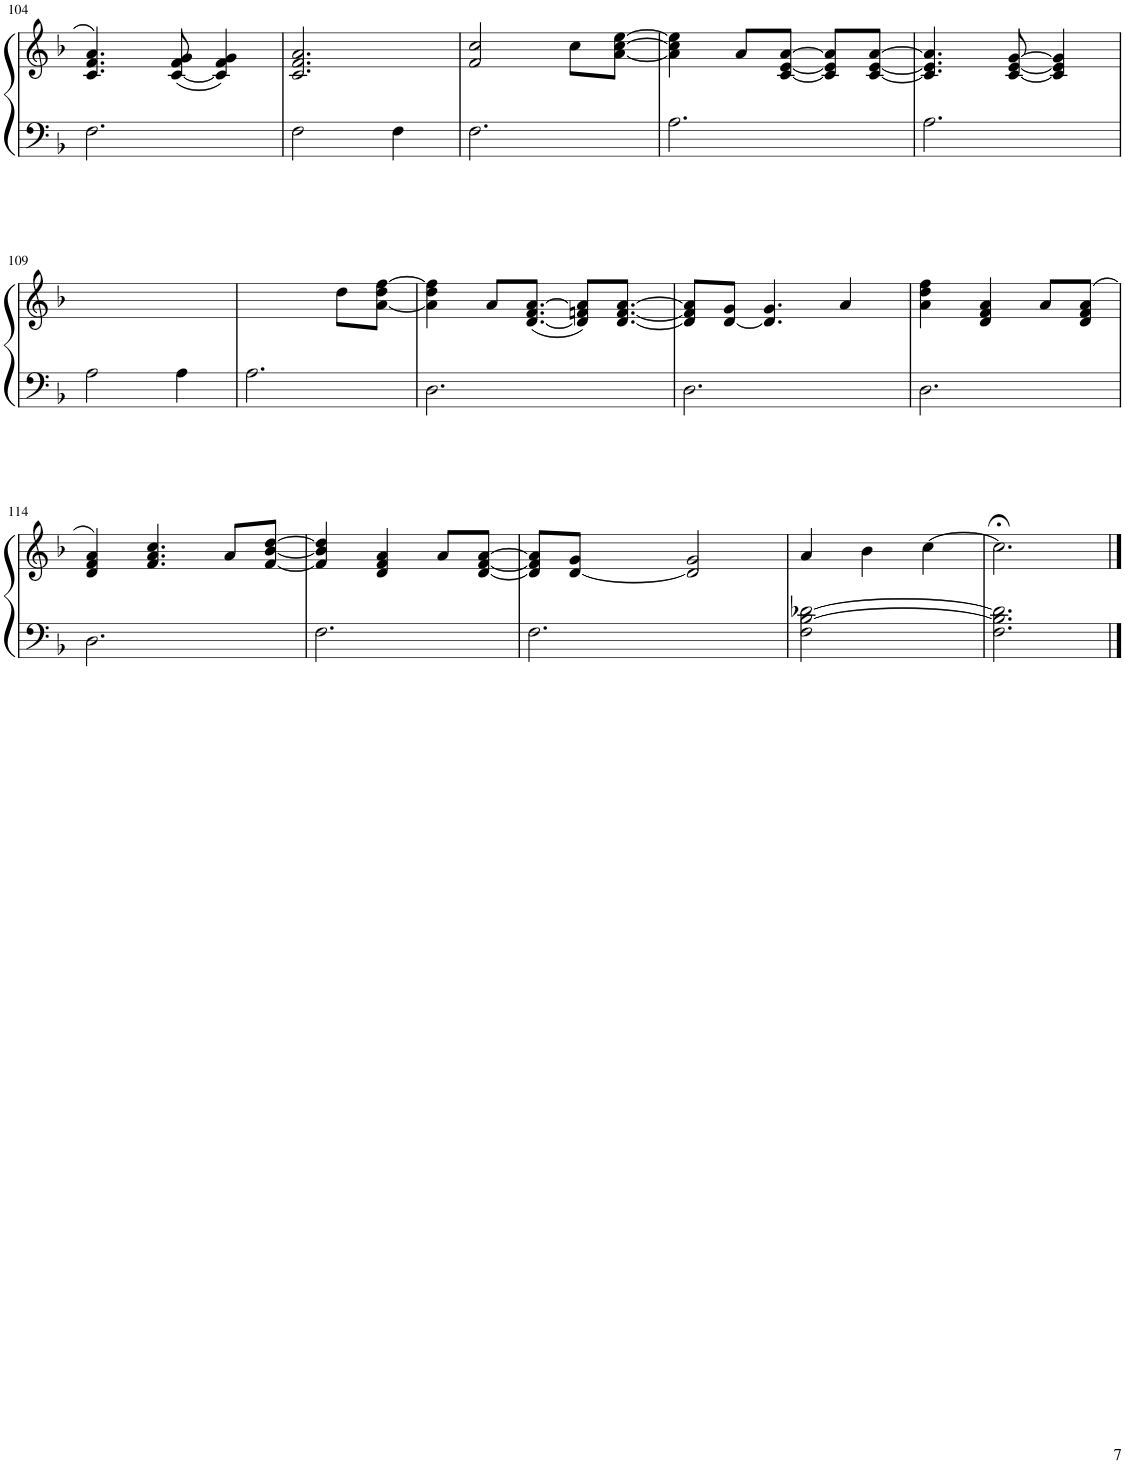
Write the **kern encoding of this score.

**kern	**kern
*part1	*part1
*staff2	*staff1
*I"Piano	*
*I'Pno	*
!!LO:PB:g=z
*clefF4	*clefG2
*k[b-]	*k[b-]
*M3/4	*M3/4
=104	=104
2.F\	4.c/ 4.f/ 4.a/
.	(<[<8c/ 8f/ 8g/
.	4c/] 4f/ 4g/)
=105	=105
2F\	2.c/ 2.f/ 2.a/
4F\	.
=106	=106
2.F\	2f/ 2cc/
.	8cc\L
.	[<8a\ [>8cc\ [>8ee\J
=107	=107
2.A\	4a\] 4cc\] 4ee\]
.	8a/L
.	[<8c/ [<8e/ [>8a/J
.	8c/] 8e/] 8a/]L
.	[<8c/ [<8e/ [>8a/J
=108	=108
2.A\	4.c/] 4.e/] 4.a/]
.	[<8c/ [<8e/ [>8g/
.	4c/] 4e/] 4g/]
!!LO:LB:g=z
=109	=109
2A\	2.ryy
4A\	.
=110	=110
2.A\	2ryy
.	8dd\L
.	[<8a\ 8dd\ [>8ff\J
=111	=111
2.D\	4a\] 4dd\ 4ff\]
.	8a/L
.	(<[<8.d/ 8.f/ [>8.a/J
.	8d/] 8fn/ 8a/]L)
.	[<16d/ [<16f/ [>16a/J
8ryy	8ryy
=112	=112
2.D\	8d/] 8f/] 8a/]L
.	8d/_ 8f/_ 8a/_J
.	[<8d/ 8g/J
.	4.d/] 4.g/
8ryy	[8a/
=113	=113
2.D\	4a\ 4dd\ 4ff\
.	8a/]
.	4d/ 4f/ 4a/
.	8a/L
8ryy	(>8d/ 8f/ 8a/J
!!LO:LB:g=z
=114	=114
2.D\	4d/ 4f/ 4a/)
.	4.f/ 4.a/ 4.cc/
.	8a/L
8ryy	[<8f/ [<8b-/ [>8dd/J
=115	=115
2.F\	4f/] 4b-/] 4dd/]
.	4d/ 4f/ 4a/
.	8a/L
.	[<8d/ [<8f/ [>8a/J
=116	=116
2.F\	8d/] 8f/] 8a/]L
.	[<8d/ 8g/J
.	4.ryy
.	8d/_ [8g/
4.ryy	4.ryy
=117	=117
2F\ [>2B-\ [>2d-X\	4a/
.	4.d/] 4.g/]
4ryy	.
.	4b-\
4.ryy	.
.	[>4cc\
=118	=118
2.F\ 2.B-\] 2.d-\]	2.cc;<\]
==	==
*-	*-
